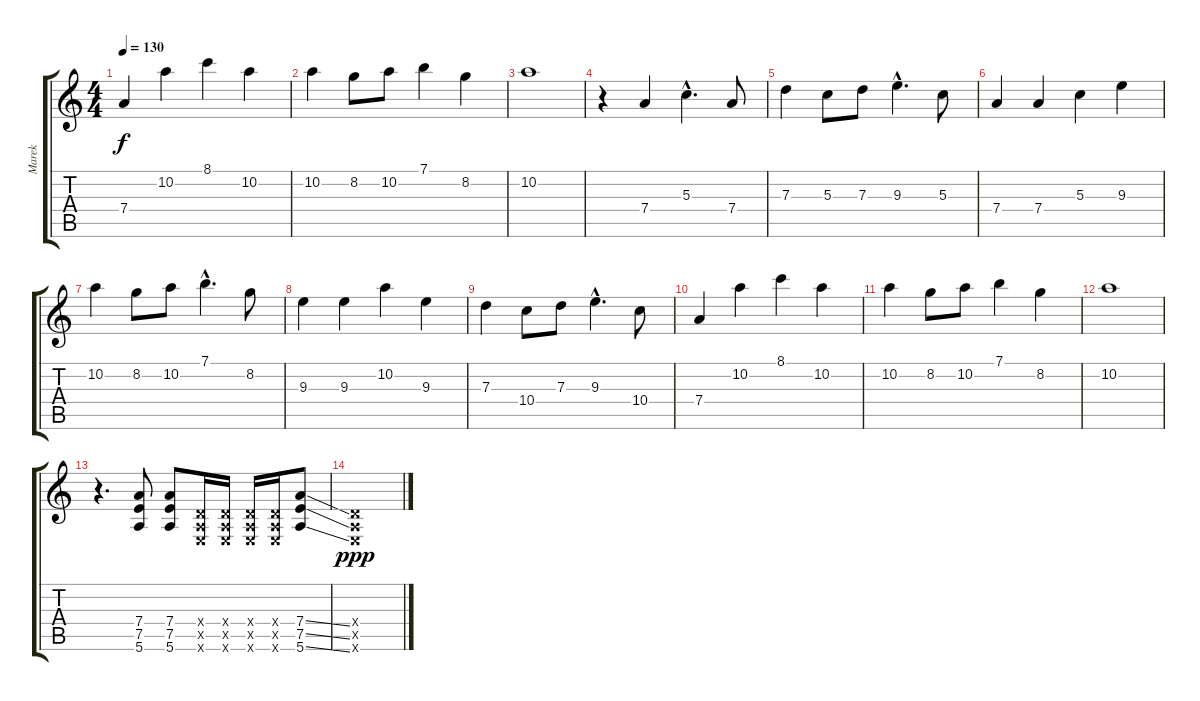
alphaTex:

\track ("Marek" "Marek") {instrument overdrivenguitar}
\staff {score tabs}
\tuning (E4 B3 G3 D3 A2 E2) {hide}
\ts (4 4)
\tempo 130
\clef g2
\ks c
7.4.4{dy f} 10.2.4 8.1.4 10.2.4 |
10.2.4 8.2.8 10.2.8 7.1.4 8.2.4 |
10.2.1 |
r.4 7.4.4 5.3{hac}.4{d} 7.4.8 |
7.3.4 5.3.8 7.3.8 9.3{hac}.4{d} 5.3.8 |
7.4.4 7.4.4 5.3.4 9.3.4 |
10.2.4 8.2.8 10.2.8 7.1{hac}.4{d} 8.2.8 |
9.3.4 9.3.4 10.2.4 9.3.4 |
7.3.4 10.4.8 7.3.8 9.3{hac}.4{d} 10.4.8 |
7.4.4 10.2.4 8.1.4 10.2.4 |
10.2.4 8.2.8 10.2.8 7.1.4 8.2.4 |
10.2.1 |
r.4{d} (7.4 7.5 5.6).8 (7.4 7.5 5.6).8 (0.4{x} 0.5{x} 0.6{x}).16 (0.4{x} 0.5{x} 0.6{x}).16 (0.4{x} 0.5{x} 0.6{x}).16 (0.4{x} 0.5{x} 0.6{x}).16 (7.4{ss} 7.5{ss} 5.6{ss}).8 |
(0.4{x} 0.5{x} 0.6{x}).1{dy ppp}
